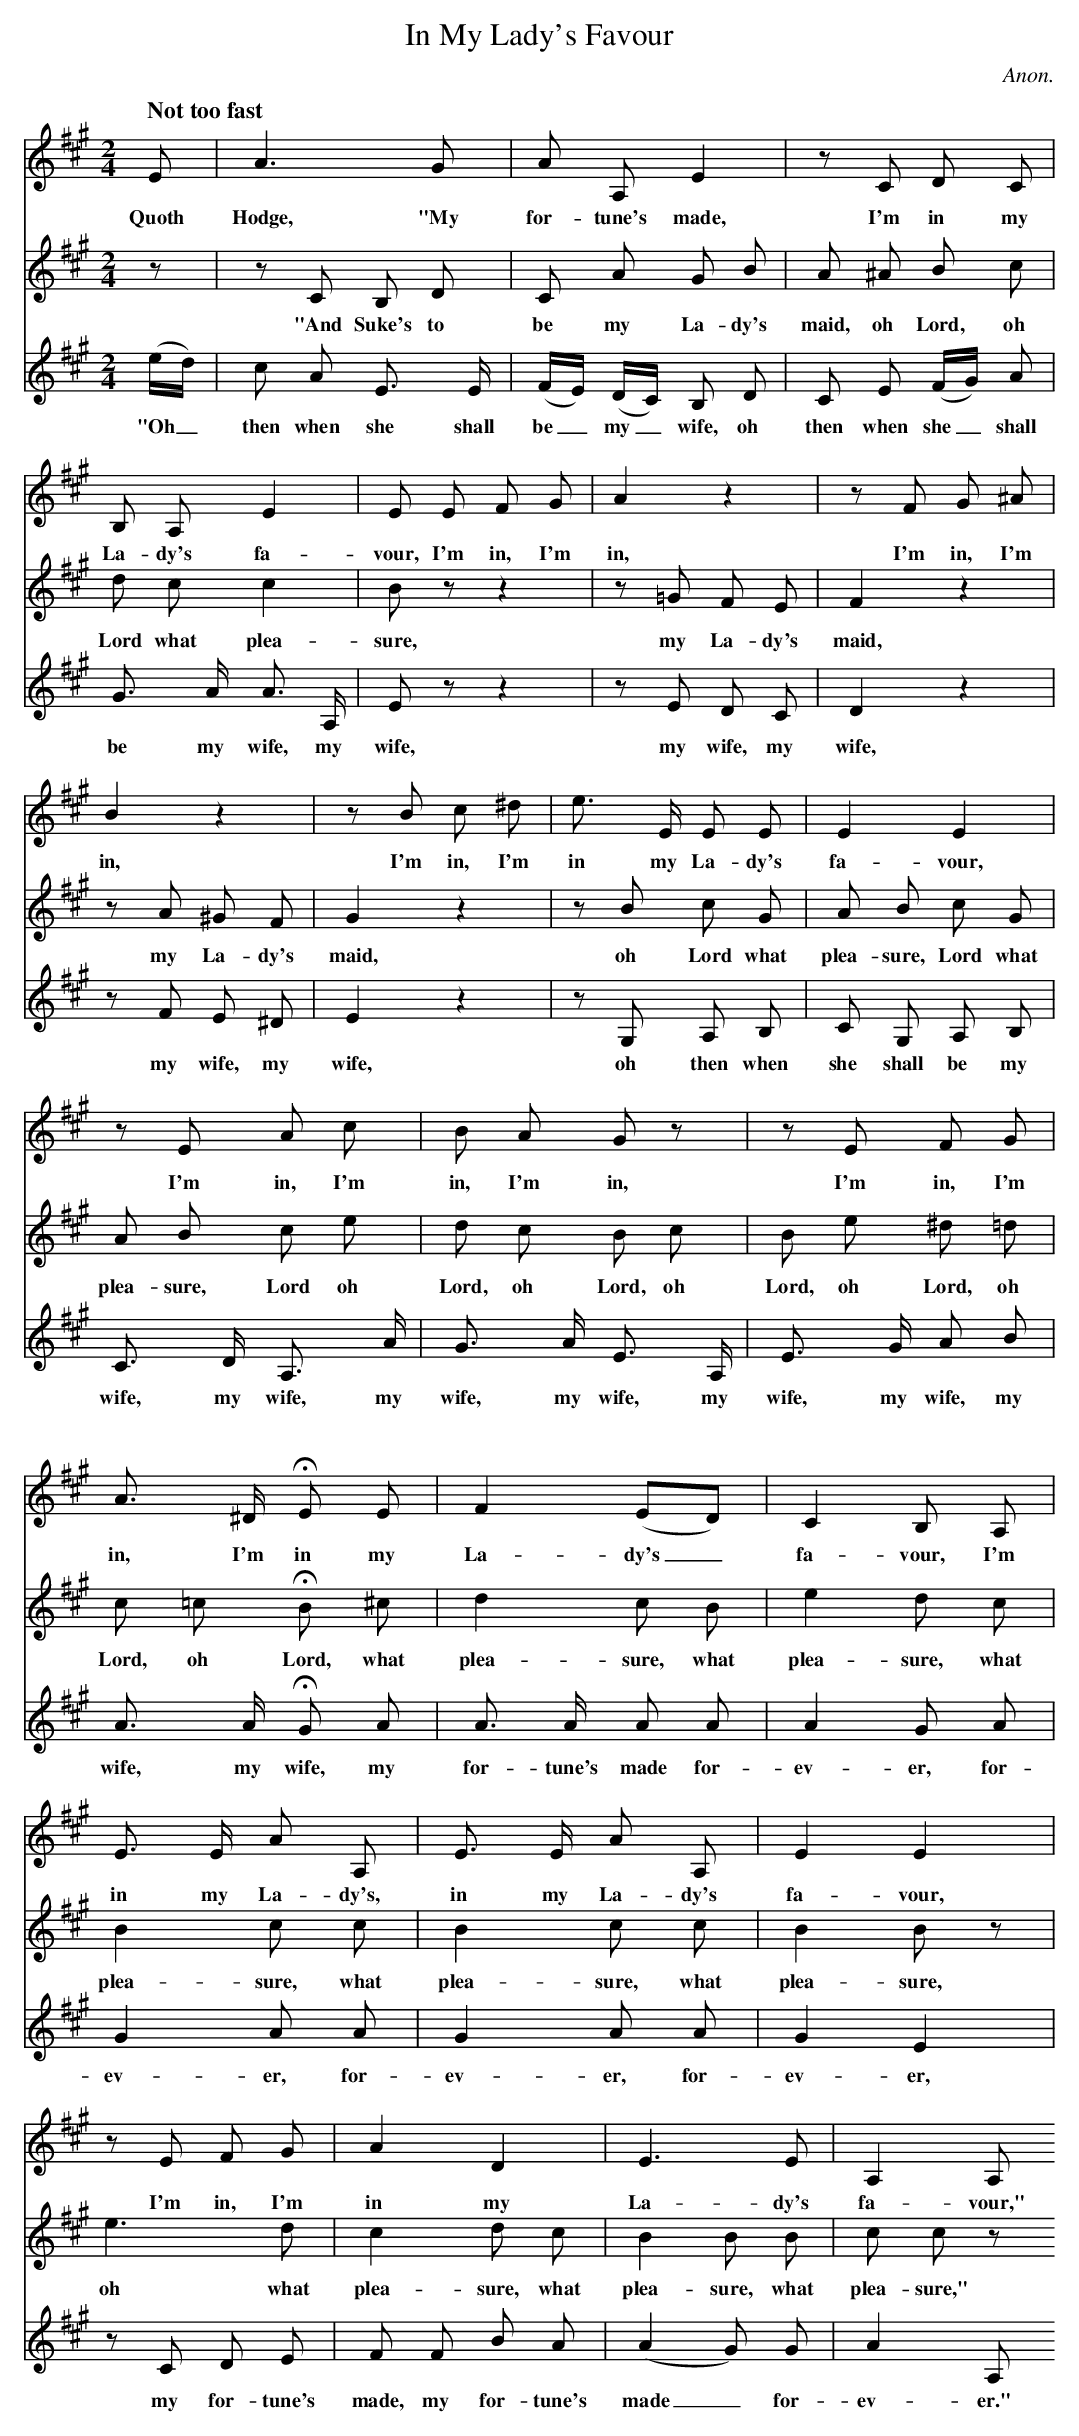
X:1
T:In My Lady's Favour
C:Anon.
M:2/4
L:1/8
Q:"Not too fast"
K:A
V:1
E|A3G|A A,E2|zC D C|B, A,E2|E E F G|A2z2|zF G ^A|B2z2|zB c ^d|e> E E E|E2E2|zE A c|B A Gz|zE F G|A> ^D HE E|
w:Quoth Hodge, "My for-tune's made, I'm in my La-dy's fa-vour, I'm in, I'm in, I'm in, I'm in, I'm in, I'm in my La-dy's fa-vour, I'm in, I'm in, I'm in, I'm in, I'm in, I'm in my
F2(ED)|C2B, A,|E> E A A,|E> E A A,|E2E2|zE F G|A2D2|E3E|A,2A,
w:La-dy's_ fa-vour, I'm in my La-dy's, in my La-dy's fa-vour, I'm in, I'm in my La-dy's fa-vour,"
V:2
z|zC B, D|C A G B|A ^A B c|d c c2|Bzz2|z=G F E|F2z2|zA ^G F|G2z2|zB c G|A B c G|A B c e|d c B c|B e ^d =d|c =c HB ^c|
w:"And Suke's to be my La-dy's maid, oh Lord, oh Lord what plea-sure, my La-dy's maid, my La-dy's maid, oh Lord what plea-sure, Lord what plea-sure, Lord oh Lord, oh Lord, oh Lord, oh Lord, oh Lord, oh Lord, what
d2c B|e2d c|B2 c c|B2c c|B2Bz|e3d|c2d c|B2B B|c cz
w:plea-sure, what plea-sure, what plea-sure, what plea-sure, what plea-sure, oh what plea-sure, what plea-sure, what plea-sure,"
V:3
(e/d/)|c A E> E|(F/E/) (D/C/) B, D|C E (F/G/) A|G> A A> A,|Ezz2|zE D C|D2z2|zF E ^D|E2z2|zG, A, B,|C G, A, B,|C> D A,> A|G> A E> A,|E> G A B|A> A HG A|
w:"Oh_ then when she shall be_ my_ wife, oh then when she_ shall be my wife, my wife, my wife, my wife, my wife, my wife, oh then when she shall be my wife, my wife, my wife, my wife, my wife, my wife, my wife, my wife, my
A> A A A|A2G A|G2 A A|G2 A A|G2E2|zC D E|F F B A|(A2G) G|A2A,
w:for-tune's made for-ev-er, for-ev-er, for-ev-er, for-ev-er, my for-tune's made, my for-tune's made_ for-ev-er."
